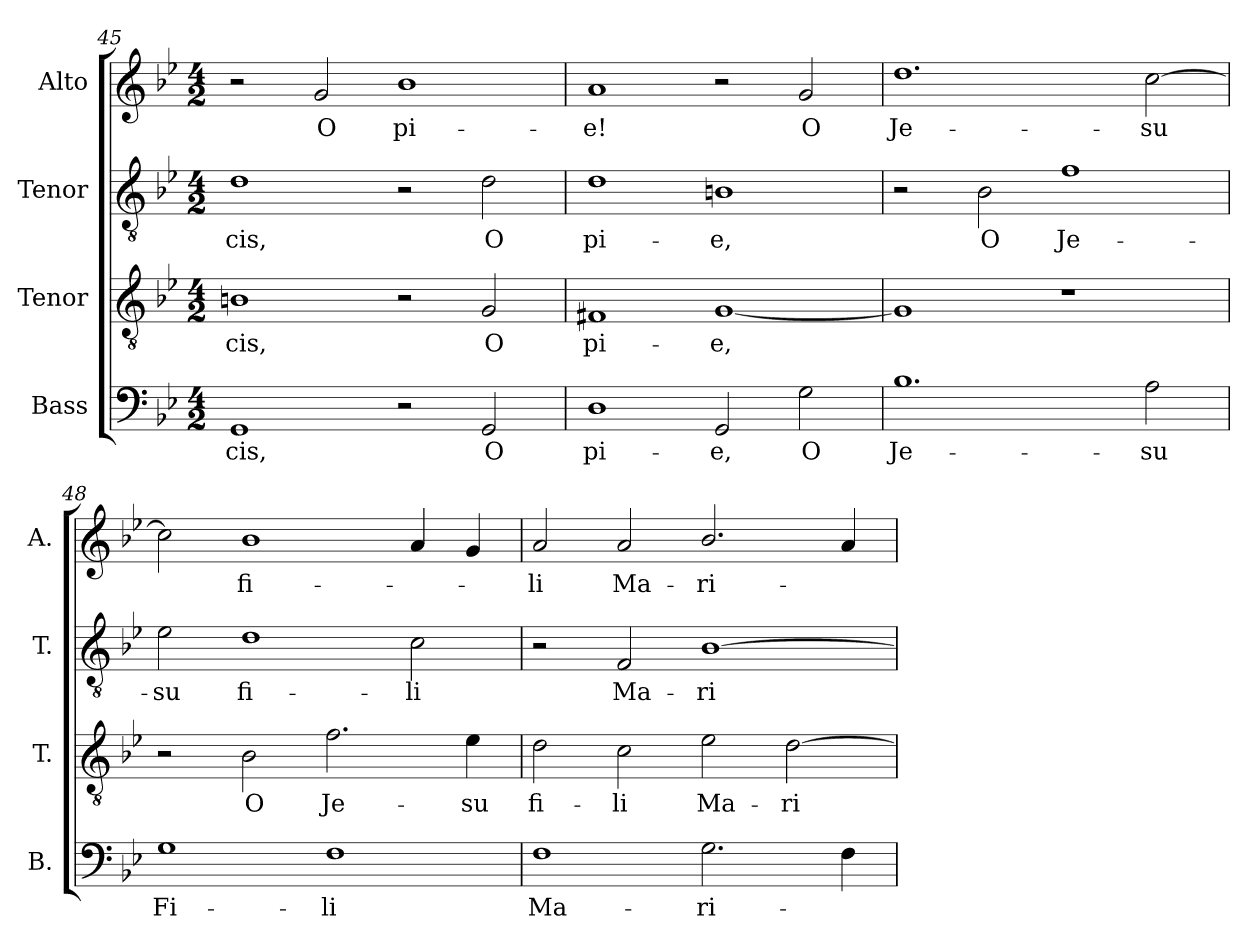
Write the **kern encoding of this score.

**kern	**text	**kern	**text	**kern	**text	**kern	**text
*part4	*part4	*part3	*part3	*part2	*part2	*part1	*part1
*staff4	*staff4	*staff3	*staff3	*staff2	*staff2	*staff1	*staff1
*I"Bass	*	*I"Tenor	*	*I"Tenor	*	*I"Alto	*
*I'B.	*	*I'T.	*	*I'T.	*	*I'A.	*
*clefF4	*	*clefGv2	*	*clefGv2	*	*clefG2	*
*	*	*ITrd7c12	*	*ITrd7c12	*	*	*
*k[b-e-]	*	*k[b-e-]	*	*k[b-e-]	*	*k[b-e-]	*
*B-:	*	*B-:	*	*B-:	*	*B-:	*
*M4/2	*	*M4/2	*	*M4/2	*	*M4/2	*
=45	=45	=45	=45	=45	=45	=45	=45
!	!LO:LY:b:color=#000000	!	!	!	!	!	!
!	!	!	!LO:LY:b:color=#000000	!	!	!	!
!	!	!	!	!	!LO:LY:b:color=#000000	!	!
1GGi	-cis,	1BBni	-cis,	1Di	-cis,	2r	.
!	!	!	!	!	!	!	!LO:LY:b:color=#000000
.	.	.	.	.	.	2gi/	O
!	!	!	!	!	!	!	!LO:LY:b:color=#000000
2r	.	2r	.	2r	.	1b-i	pi-
!	!LO:LY:b:color=#000000	!	!	!	!	!	!
!	!	!	!LO:LY:b:color=#000000	!	!	!	!
!	!	!	!	!	!LO:LY:b:color=#000000	!	!
2GGi/	O	2GGi/	O	2Di\	O	.	.
!!LO:LB:g=z
=46	=46	=46	=46	=46	=46	=46	=46
!	!LO:LY:b:color=#000000	!	!	!	!	!	!
!	!	!	!LO:LY:b:color=#000000	!	!	!	!
!	!	!	!	!	!LO:LY:b:color=#000000	!	!
!	!	!	!	!	!	!	!LO:LY:b:color=#000000
1Di	pi-	1FF#Xi	pi-	1Di	pi-	1ai	-e!
!	!LO:LY:b:color=#000000	!	!	!	!	!	!
!	!	!	!LO:LY:b:color=#000000	!	!	!	!
!	!	!	!	!	!LO:LY:b:color=#000000	!	!
2GGi/	-e,	[1GGi	-e,	1BBni	-e,	2r	.
!	!LO:LY:b:color=#000000	!	!	!	!	!	!
!	!	!	!	!	!	!	!LO:LY:b:color=#000000
2Gi\	O	.	.	.	.	2gi/	O
=47	=47	=47	=47	=47	=47	=47	=47
!	!LO:LY:b:color=#000000	!	!	!	!	!	!
!	!	!	!	!	!	!	!LO:LY:b:color=#000000
1.B-i	Je-	1GGi]	.	2r	.	1.ddi	Je-
!	!	!	!	!	!LO:LY:b:color=#000000	!	!
.	.	.	.	2BB-i\	O	.	.
!	!	!	!	!	!LO:LY:b:color=#000000	!	!
.	.	1r	.	1Fi	Je-	.	.
!	!LO:LY:b:color=#000000	!	!	!	!	!	!
!	!	!	!	!	!	!	!LO:LY:b:color=#000000
2Ai\	-su	.	.	.	.	[2cci\	-su
=48	=48	=48	=48	=48	=48	=48	=48
!	!LO:LY:b:color=#000000	!	!	!	!	!	!
!	!	!	!	!	!LO:LY:b:color=#000000	!	!
1Gi	Fi-	2r	.	2E-i\	-su	2cci\]	.
!	!	!	!LO:LY:b:color=#000000	!	!	!	!
!	!	!	!	!	!LO:LY:b:color=#000000	!	!
!	!	!	!	!	!	!	!LO:LY:b:color=#000000
.	.	2BB-i\	O	1Di	fi-	1b-i	fi-
!	!LO:LY:b:color=#000000	!	!	!	!	!	!
!	!	!	!LO:LY:b:color=#000000	!	!	!	!
1Fi	-li	2.Fi\	Je-	.	.	.	.
!	!	!	!	!	!LO:LY:b:color=#000000	!	!
.	.	.	.	2Ci\	-li	4ai/	.
!	!	!	!LO:LY:b:color=#000000	!	!	!	!
.	.	4E-i\	-su	.	.	4gi/	.
=49	=49	=49	=49	=49	=49	=49	=49
!	!LO:LY:b:color=#000000	!	!	!	!	!	!
!	!	!	!LO:LY:b:color=#000000	!	!	!	!
!	!	!	!	!	!	!	!LO:LY:b:color=#000000
1Fi	Ma-	2Di\	fi-	2r	.	2ai/	-li
!	!	!	!LO:LY:b:color=#000000	!	!	!	!
!	!	!	!	!	!LO:LY:b:color=#000000	!	!
!	!	!	!	!	!	!	!LO:LY:b:color=#000000
.	.	2Ci\	-li	2FFi/	Ma-	2ai/	Ma-
!	!LO:LY:b:color=#000000	!	!	!	!	!	!
!	!	!	!LO:LY:b:color=#000000	!	!	!	!
!	!	!	!	!	!LO:LY:b:color=#000000	!	!
!	!	!	!	!	!	!	!LO:LY:b:color=#000000
2.Gi\	-ri-	2E-i\	Ma-	[1BB-i	-ri-	2.b-i/	-ri-
!	!	!	!LO:LY:b:color=#000000	!	!	!	!
.	.	[2Di\	-ri-	.	.	.	.
4Fi\	.	.	.	.	.	4ai/	.
=	=	=	=	=	=	=	=
*-	*-	*-	*-	*-	*-	*-	*-
